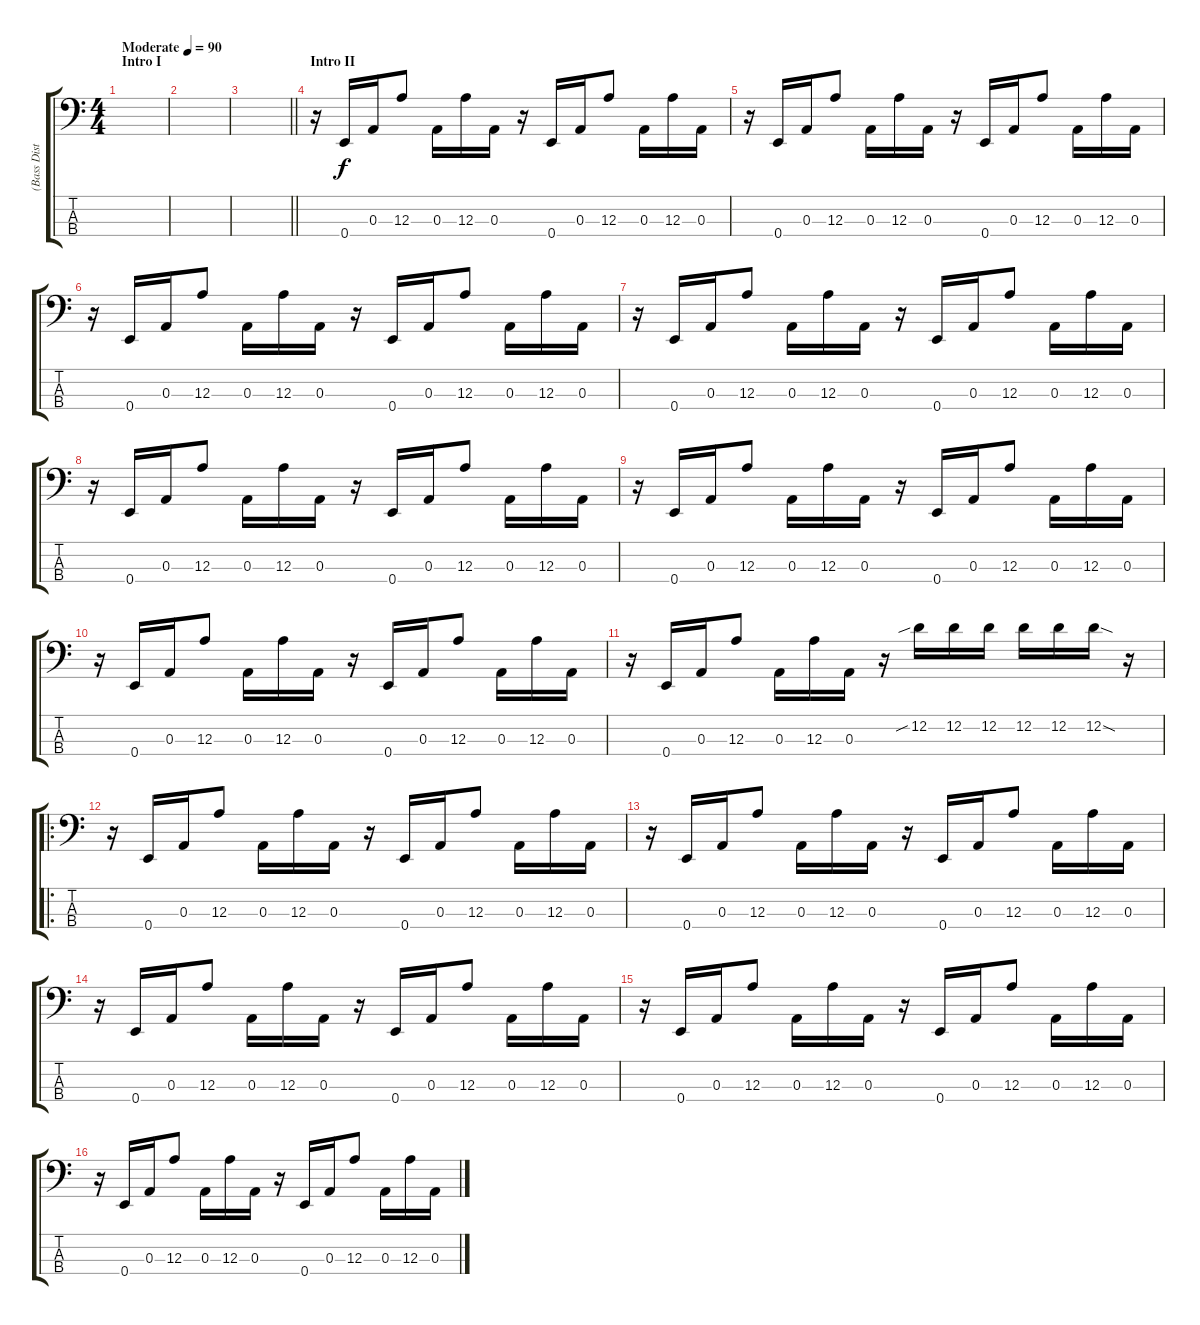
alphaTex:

\track ("(Bass Distortion Effect)" "(Bass Dist") {instrument contrabass}
\staff {score tabs}
\tuning (G2 D2 A1 E1) {hide}
\ts (4 4)
\section ("" "Intro I")
\tempo (90 "Moderate")
\clef f4
\ks c
|
|
\barLineRight lightlight
|
\section ("" "Intro II")
r.16 0.4.16 0.3.16 12.3.8 0.3.16 12.3.16 0.3.16 r.16 0.4.16 0.3.16 12.3.8 0.3.16 12.3.16 0.3.16 |
r.16 0.4.16 0.3.16 12.3.8 0.3.16 12.3.16 0.3.16 r.16 0.4.16 0.3.16 12.3.8 0.3.16 12.3.16 0.3.16 |
r.16 0.4.16 0.3.16 12.3.8 0.3.16 12.3.16 0.3.16 r.16 0.4.16 0.3.16 12.3.8 0.3.16 12.3.16 0.3.16 |
r.16 0.4.16 0.3.16 12.3.8 0.3.16 12.3.16 0.3.16 r.16 0.4.16 0.3.16 12.3.8 0.3.16 12.3.16 0.3.16 |
r.16 0.4.16 0.3.16 12.3.8 0.3.16 12.3.16 0.3.16 r.16 0.4.16 0.3.16 12.3.8 0.3.16 12.3.16 0.3.16 |
r.16 0.4.16 0.3.16 12.3.8 0.3.16 12.3.16 0.3.16 r.16 0.4.16 0.3.16 12.3.8 0.3.16 12.3.16 0.3.16 |
r.16 0.4.16 0.3.16 12.3.8 0.3.16 12.3.16 0.3.16 r.16 0.4.16 0.3.16 12.3.8 0.3.16 12.3.16 0.3.16 |
r.16 0.4.16 0.3.16 12.3.8 0.3.16 12.3.16 0.3.16 r.16 12.2{sib}.16 12.2.16 12.2.16 12.2.16 12.2.16 12.2{sod}.16 r.16 |
\ro
r.16 0.4.16 0.3.16 12.3.8 0.3.16 12.3.16 0.3.16 r.16 0.4.16 0.3.16 12.3.8 0.3.16 12.3.16 0.3.16 |
r.16 0.4.16 0.3.16 12.3.8 0.3.16 12.3.16 0.3.16 r.16 0.4.16 0.3.16 12.3.8 0.3.16 12.3.16 0.3.16 |
r.16 0.4.16 0.3.16 12.3.8 0.3.16 12.3.16 0.3.16 r.16 0.4.16 0.3.16 12.3.8 0.3.16 12.3.16 0.3.16 |
r.16 0.4.16 0.3.16 12.3.8 0.3.16 12.3.16 0.3.16 r.16 0.4.16 0.3.16 12.3.8 0.3.16 12.3.16 0.3.16 |
r.16 0.4.16 0.3.16 12.3.8 0.3.16 12.3.16 0.3.16 r.16 0.4.16 0.3.16 12.3.8 0.3.16 12.3.16 0.3.16
